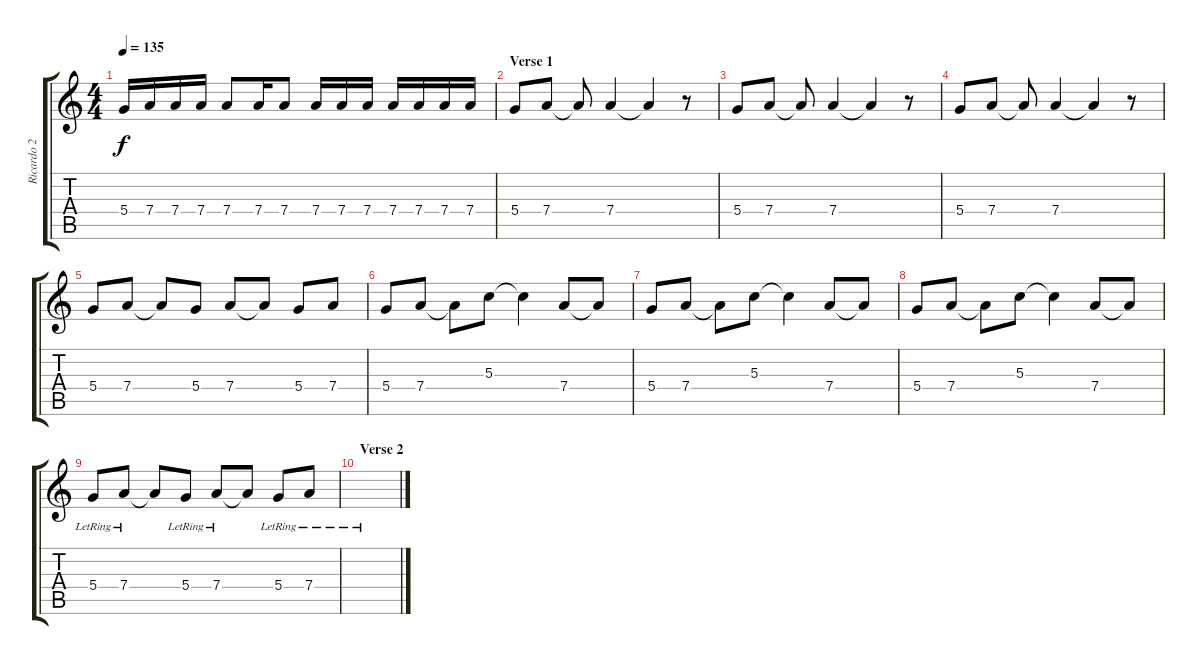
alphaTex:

\track ("Ricardo 2" "Ricardo 2") {instrument distortionguitar}
\staff {score tabs}
\tuning (E4 B3 G3 D3 A2 E2) {hide}
\ts (4 4)
\tempo 135
\clef g2
\ks c
5.4.16{dy f} 7.4.16 7.4.16 7.4.16 7.4.8 7.4.16 7.4.8 7.4.16 7.4.16 7.4.16 7.4.16 7.4.16 7.4.16 7.4.16 |
\section ("" "Verse 1")
5.4.8 7.4.8 7.4{t}.8 7.4.4 7.4{t}.4 r.8 |
5.4.8 7.4.8 7.4{t}.8 7.4.4 7.4{t}.4 r.8 |
5.4.8 7.4.8 7.4{t}.8 7.4.4 7.4{t}.4 r.8 |
5.4.8 7.4.8 7.4{t}.8 5.4.8 7.4.8 7.4{t}.8 5.4.8 7.4.8 |
5.4.8 7.4.8 7.4{t}.8 5.3.8 5.3{t}.4 7.4.8 7.4{t}.8 |
5.4.8 7.4.8 7.4{t}.8 5.3.8 5.3{t}.4 7.4.8 7.4{t}.8 |
5.4.8 7.4.8 7.4{t}.8 5.3.8 5.3{t}.4 7.4.8 7.4{t}.8 |
5.4{lr}.8 7.4{lr}.8 7.4{t}.8 5.4{lr}.8 7.4{lr}.8 7.4{t}.8 5.4{lr}.8 7.4{lr}.8 |
\section ("" "Verse 2")
